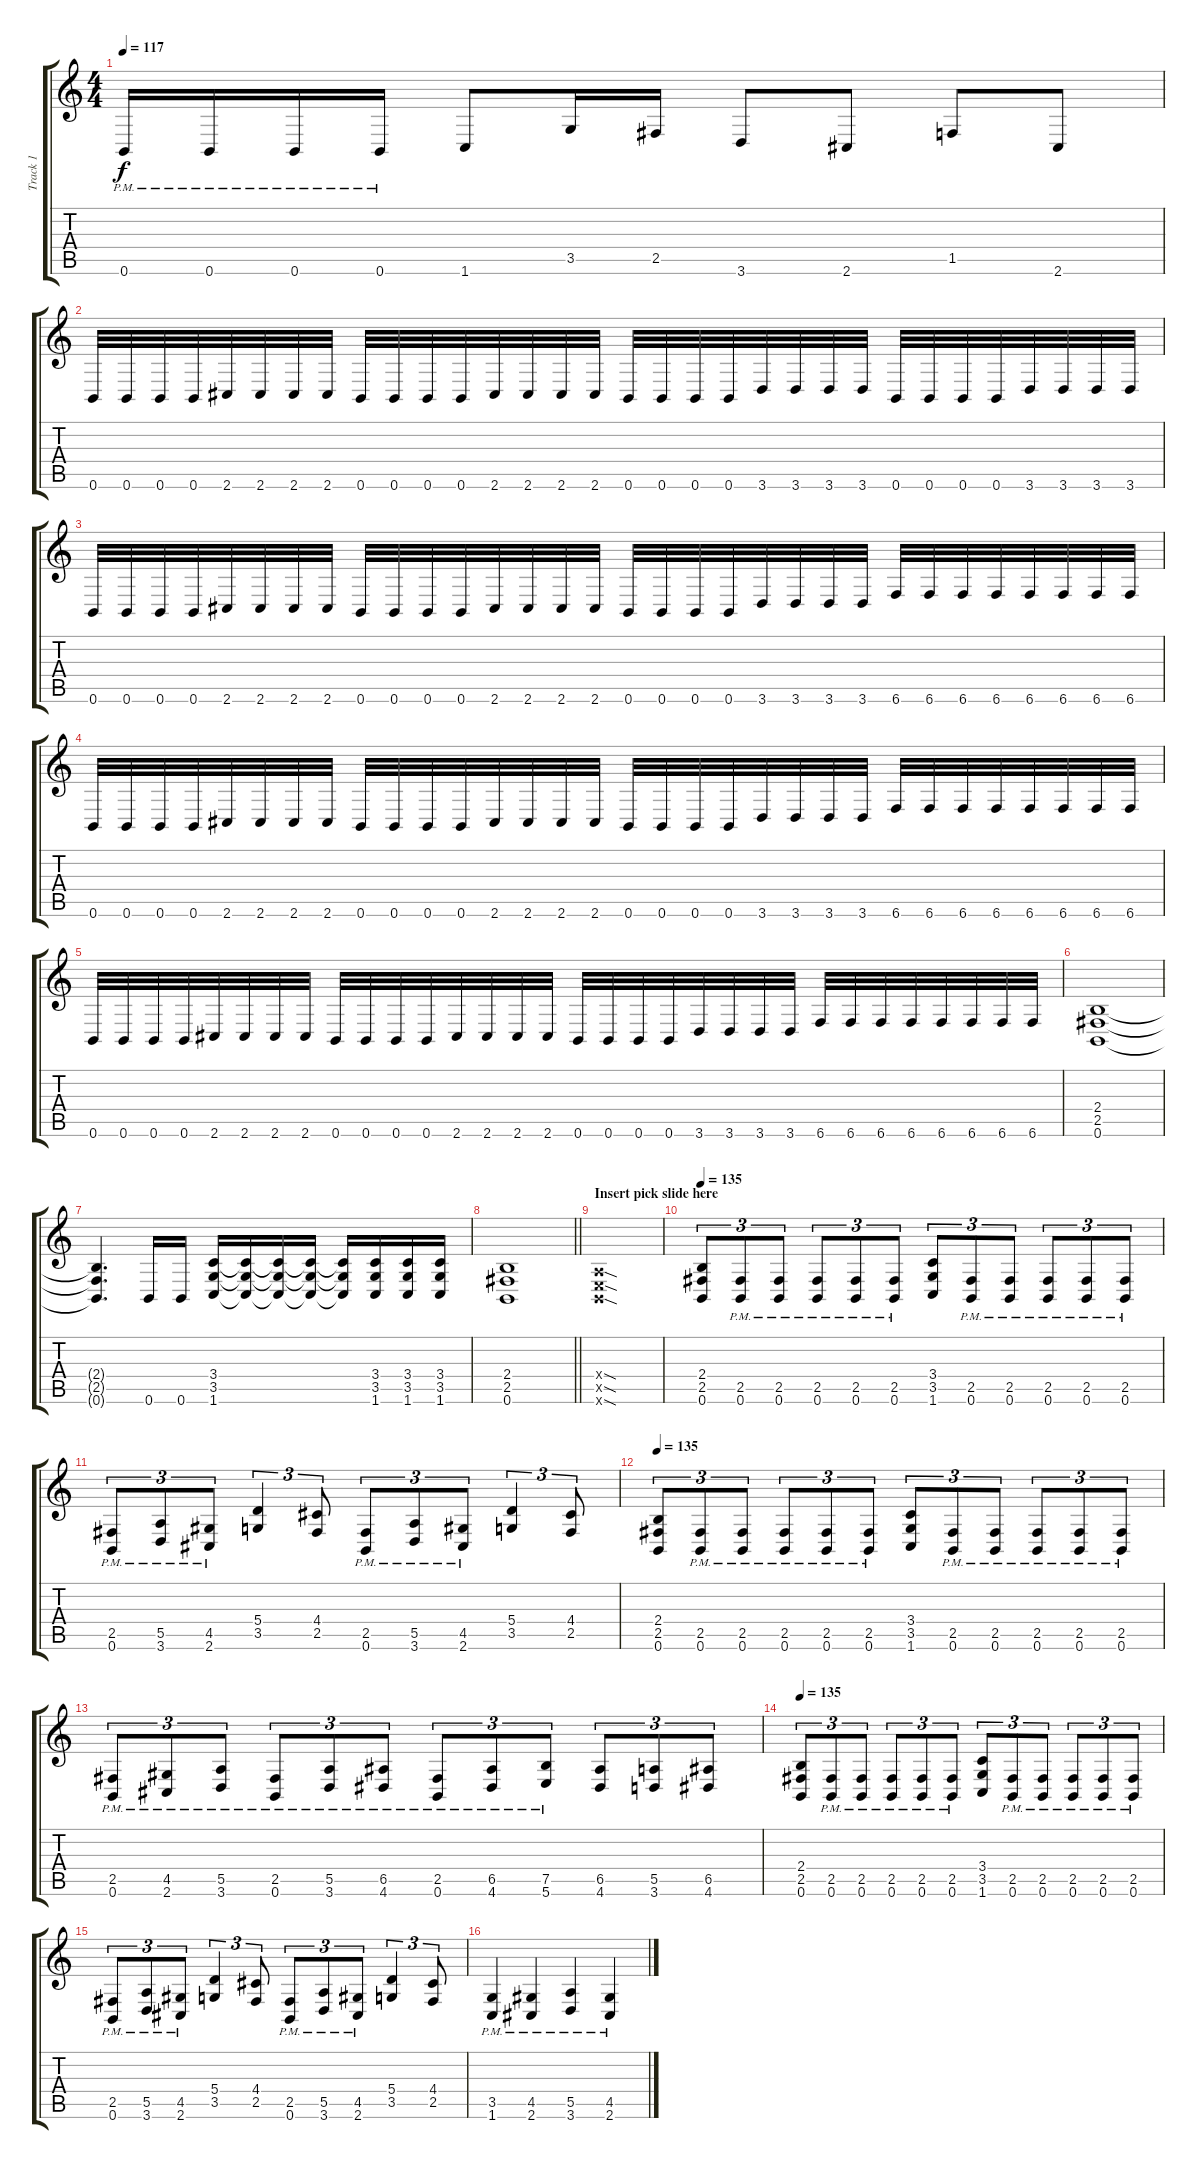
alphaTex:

\track ("Track 1" "Track 1") {instrument distortionguitar}
\staff {score tabs}
\tuning (B3 Gb3 D3 A2 E2 B1) {hide}
\ts (4 4)
\tempo 117
\clef g2
\ks c
0.6{pm}.16{dy f} 0.6{pm}.16 0.6{pm}.16 0.6{pm}.16 1.6.8 3.5.16 2.5.16 3.6.8 2.6.8 1.5.8 2.6.8 |
0.6.32 0.6.32 0.6.32 0.6.32 2.6.32 2.6.32 2.6.32 2.6.32 0.6.32 0.6.32 0.6.32 0.6.32 2.6.32 2.6.32 2.6.32 2.6.32 0.6.32 0.6.32 0.6.32 0.6.32 3.6.32 3.6.32 3.6.32 3.6.32 0.6.32 0.6.32 0.6.32 0.6.32 3.6.32 3.6.32 3.6.32 3.6.32 |
0.6.32 0.6.32 0.6.32 0.6.32 2.6.32 2.6.32 2.6.32 2.6.32 0.6.32 0.6.32 0.6.32 0.6.32 2.6.32 2.6.32 2.6.32 2.6.32 0.6.32 0.6.32 0.6.32 0.6.32 3.6.32 3.6.32 3.6.32 3.6.32 6.6.32 6.6.32 6.6.32 6.6.32 6.6.32 6.6.32 6.6.32 6.6.32 |
0.6.32 0.6.32 0.6.32 0.6.32 2.6.32 2.6.32 2.6.32 2.6.32 0.6.32 0.6.32 0.6.32 0.6.32 2.6.32 2.6.32 2.6.32 2.6.32 0.6.32 0.6.32 0.6.32 0.6.32 3.6.32 3.6.32 3.6.32 3.6.32 6.6.32 6.6.32 6.6.32 6.6.32 6.6.32 6.6.32 6.6.32 6.6.32 |
0.6.32 0.6.32 0.6.32 0.6.32 2.6.32 2.6.32 2.6.32 2.6.32 0.6.32 0.6.32 0.6.32 0.6.32 2.6.32 2.6.32 2.6.32 2.6.32 0.6.32 0.6.32 0.6.32 0.6.32 3.6.32 3.6.32 3.6.32 3.6.32 6.6.32 6.6.32 6.6.32 6.6.32 6.6.32 6.6.32 6.6.32 6.6.32 |
(2.4 2.5 0.6).1 |
(2.4{t} 2.5{t} 0.6{t}).4{d} 0.6.16 0.6.16 (3.4 3.5 1.6).16 (3.4{t} 3.5{t} 1.6{t}).16 (3.4{t} 3.5{t} 1.6{t}).16 (3.4{t} 3.5{t} 1.6{t}).16 (3.4{t} 3.5{t} 1.6{t}).16 (3.4 3.5 1.6).16 (3.4 3.5 1.6).16 (3.4 3.5 1.6).16 |
\barLineRight lightlight
(2.4 2.5 0.6).1 |
\section ("" "Insert pick slide here")
(0.4{sod x} 0.5{sod x} 0.6{sod x}).1 |
\tempo 135
(2.4 2.5 0.6).8{tu (3 2)} (2.5{pm} 0.6{pm}).8{tu (3 2)} (2.5{pm} 0.6{pm}).8{tu (3 2)} (2.5{pm} 0.6{pm}).8{tu (3 2)} (2.5{pm} 0.6{pm}).8{tu (3 2)} (2.5{pm} 0.6{pm}).8{tu (3 2)} (3.4 3.5 1.6).8{tu (3 2)} (2.5{pm} 0.6{pm}).8{tu (3 2)} (2.5{pm} 0.6{pm}).8{tu (3 2)} (2.5{pm} 0.6{pm}).8{tu (3 2)} (2.5{pm} 0.6{pm}).8{tu (3 2)} (2.5{pm} 0.6{pm}).8{tu (3 2)} |
(2.5{pm} 0.6{pm}).8{tu (3 2)} (5.5{pm} 3.6{pm}).8{tu (3 2)} (4.5{pm} 2.6{pm}).8{tu (3 2)} (5.4 3.5).4{tu (3 2)} (4.4 2.5).8{tu (3 2)} (2.5{pm} 0.6{pm}).8{tu (3 2)} (5.5{pm} 3.6{pm}).8{tu (3 2)} (4.5{pm} 2.6{pm}).8{tu (3 2)} (5.4 3.5).4{tu (3 2)} (4.4 2.5).8{tu (3 2)} |
\tempo 135
(2.4 2.5 0.6).8{tu (3 2)} (2.5{pm} 0.6{pm}).8{tu (3 2)} (2.5{pm} 0.6{pm}).8{tu (3 2)} (2.5{pm} 0.6{pm}).8{tu (3 2)} (2.5{pm} 0.6{pm}).8{tu (3 2)} (2.5{pm} 0.6{pm}).8{tu (3 2)} (3.4 3.5 1.6).8{tu (3 2)} (2.5{pm} 0.6{pm}).8{tu (3 2)} (2.5{pm} 0.6{pm}).8{tu (3 2)} (2.5{pm} 0.6{pm}).8{tu (3 2)} (2.5{pm} 0.6{pm}).8{tu (3 2)} (2.5{pm} 0.6{pm}).8{tu (3 2)} |
(2.5{pm} 0.6{pm}).8{tu (3 2)} (4.5{pm} 2.6{pm}).8{tu (3 2)} (5.5{pm} 3.6{pm}).8{tu (3 2)} (2.5{pm} 0.6{pm}).8{tu (3 2)} (5.5{pm} 3.6{pm}).8{tu (3 2)} (6.5{pm} 4.6{pm}).8{tu (3 2)} (2.5{pm} 0.6{pm}).8{tu (3 2)} (6.5{pm} 4.6{pm}).8{tu (3 2)} (7.5{pm} 5.6{pm}).8{tu (3 2)} (6.5 4.6).8{tu (3 2)} (5.5 3.6).8{tu (3 2)} (6.5 4.6).8{tu (3 2)} |
\tempo 135
(2.4 2.5 0.6).8{tu (3 2)} (2.5{pm} 0.6{pm}).8{tu (3 2)} (2.5{pm} 0.6{pm}).8{tu (3 2)} (2.5{pm} 0.6{pm}).8{tu (3 2)} (2.5{pm} 0.6{pm}).8{tu (3 2)} (2.5{pm} 0.6{pm}).8{tu (3 2)} (3.4 3.5 1.6).8{tu (3 2)} (2.5{pm} 0.6{pm}).8{tu (3 2)} (2.5{pm} 0.6{pm}).8{tu (3 2)} (2.5{pm} 0.6{pm}).8{tu (3 2)} (2.5{pm} 0.6{pm}).8{tu (3 2)} (2.5{pm} 0.6{pm}).8{tu (3 2)} |
(2.5{pm} 0.6{pm}).8{tu (3 2)} (5.5{pm} 3.6{pm}).8{tu (3 2)} (4.5{pm} 2.6{pm}).8{tu (3 2)} (5.4 3.5).4{tu (3 2)} (4.4 2.5).8{tu (3 2)} (2.5{pm} 0.6{pm}).8{tu (3 2)} (5.5{pm} 3.6{pm}).8{tu (3 2)} (4.5{pm} 2.6{pm}).8{tu (3 2)} (5.4 3.5).4{tu (3 2)} (4.4 2.5).8{tu (3 2)} |
(3.5{pm} 1.6{pm}).4 (4.5{pm} 2.6{pm}).4 (5.5{pm} 3.6{pm}).4 (4.5{pm} 2.6{pm}).4
